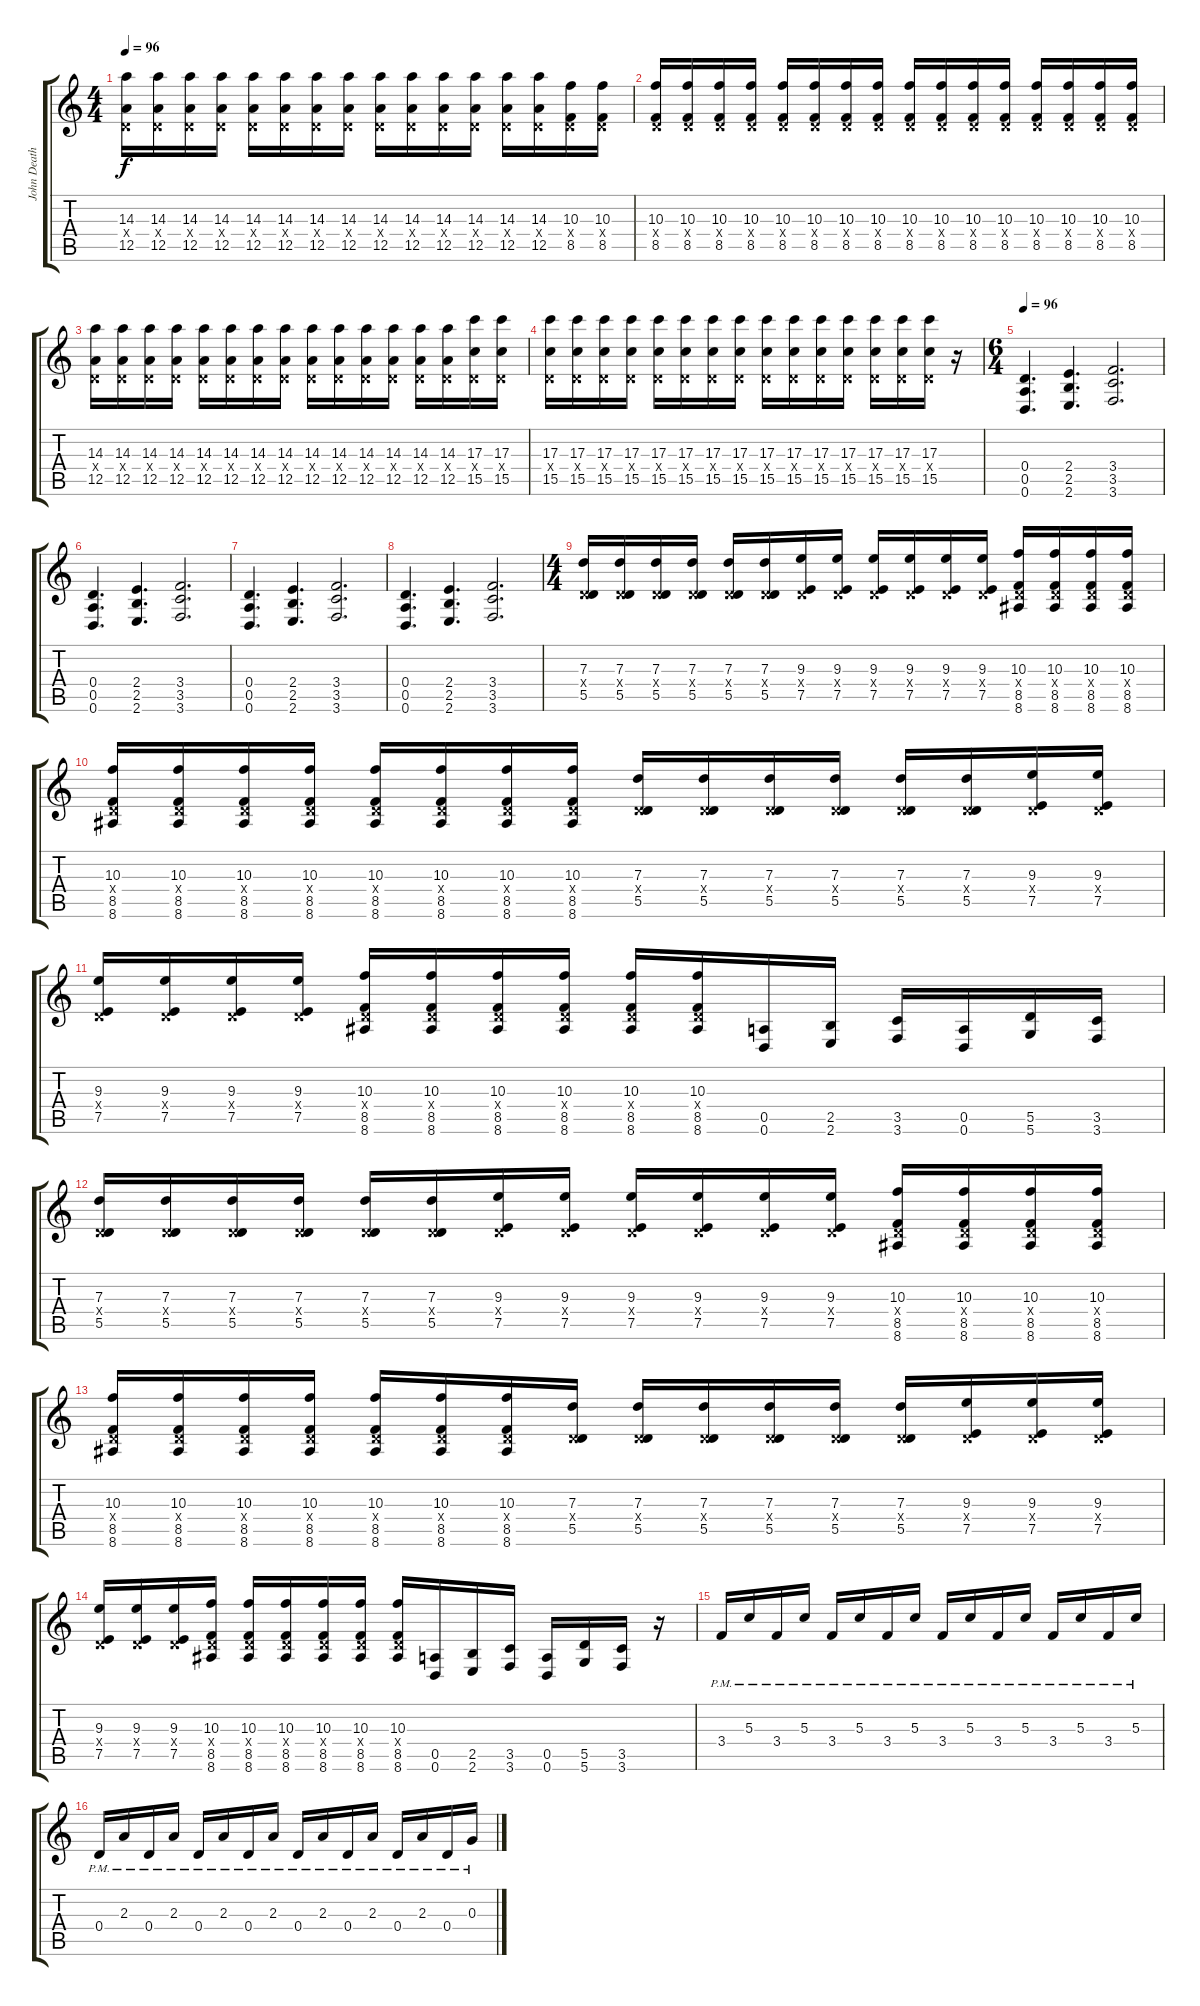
\track ("John Death" "John Death") {instrument overdrivenguitar}
\staff {score tabs}
\tuning (E4 B3 G3 D3 A2 D2) {hide}
\ts (4 4)
\tempo 96
\clef g2
\ks c
(14.3 0.4{x} 12.5).16{dy f} (14.3 0.4{x} 12.5).16 (14.3 0.4{x} 12.5).16 (14.3 0.4{x} 12.5).16 (14.3 0.4{x} 12.5).16 (14.3 0.4{x} 12.5).16 (14.3 0.4{x} 12.5).16 (14.3 0.4{x} 12.5).16 (14.3 0.4{x} 12.5).16 (14.3 0.4{x} 12.5).16 (14.3 0.4{x} 12.5).16 (14.3 0.4{x} 12.5).16 (14.3 0.4{x} 12.5).16 (14.3 0.4{x} 12.5).16 (10.3 0.4{x} 8.5).16 (10.3 0.4{x} 8.5).16 |
(10.3 0.4{x} 8.5).16 (10.3 0.4{x} 8.5).16 (10.3 0.4{x} 8.5).16 (10.3 0.4{x} 8.5).16 (10.3 0.4{x} 8.5).16 (10.3 0.4{x} 8.5).16 (10.3 0.4{x} 8.5).16 (10.3 0.4{x} 8.5).16 (10.3 0.4{x} 8.5).16 (10.3 0.4{x} 8.5).16 (10.3 0.4{x} 8.5).16 (10.3 0.4{x} 8.5).16 (10.3 0.4{x} 8.5).16 (10.3 0.4{x} 8.5).16 (10.3 0.4{x} 8.5).16 (10.3 0.4{x} 8.5).16 |
(14.3 0.4{x} 12.5).16 (14.3 0.4{x} 12.5).16 (14.3 0.4{x} 12.5).16 (14.3 0.4{x} 12.5).16 (14.3 0.4{x} 12.5).16 (14.3 0.4{x} 12.5).16 (14.3 0.4{x} 12.5).16 (14.3 0.4{x} 12.5).16 (14.3 0.4{x} 12.5).16 (14.3 0.4{x} 12.5).16 (14.3 0.4{x} 12.5).16 (14.3 0.4{x} 12.5).16 (14.3 0.4{x} 12.5).16 (14.3 0.4{x} 12.5).16 (17.3 0.4{x} 15.5).16 (17.3 0.4{x} 15.5).16 |
(17.3 0.4{x} 15.5).16 (17.3 0.4{x} 15.5).16 (17.3 0.4{x} 15.5).16 (17.3 0.4{x} 15.5).16 (17.3 0.4{x} 15.5).16 (17.3 0.4{x} 15.5).16 (17.3 0.4{x} 15.5).16 (17.3 0.4{x} 15.5).16 (17.3 0.4{x} 15.5).16 (17.3 0.4{x} 15.5).16 (17.3 0.4{x} 15.5).16 (17.3 0.4{x} 15.5).16 (17.3 0.4{x} 15.5).16 (17.3 0.4{x} 15.5).16 (17.3 0.4{x} 15.5).16 r.16 |
\ts (6 4)
\tempo 96
(0.4 0.5 0.6).4{d} (2.4 2.5 2.6).4{d} (3.4 3.5 3.6).2{d} |
(0.4 0.5 0.6).4{d} (2.4 2.5 2.6).4{d} (3.4 3.5 3.6).2{d} |
(0.4 0.5 0.6).4{d} (2.4 2.5 2.6).4{d} (3.4 3.5 3.6).2{d} |
(0.4 0.5 0.6).4{d} (2.4 2.5 2.6).4{d} (3.4 3.5 3.6).2{d} |
\ts (4 4)
(7.3 0.4{x} 5.5).16 (7.3 0.4{x} 5.5).16 (7.3 0.4{x} 5.5).16 (7.3 0.4{x} 5.5).16 (7.3 0.4{x} 5.5).16 (7.3 0.4{x} 5.5).16 (9.3 0.4{x} 7.5).16 (9.3 0.4{x} 7.5).16 (9.3 0.4{x} 7.5).16 (9.3 0.4{x} 7.5).16 (9.3 0.4{x} 7.5).16 (9.3 0.4{x} 7.5).16 (10.3 0.4{x} 8.5 8.6).16 (10.3 0.4{x} 8.5 8.6).16 (10.3 0.4{x} 8.5 8.6).16 (10.3 0.4{x} 8.5 8.6).16 |
(10.3 0.4{x} 8.5 8.6).16 (10.3 0.4{x} 8.5 8.6).16 (10.3 0.4{x} 8.5 8.6).16 (10.3 0.4{x} 8.5 8.6).16 (10.3 0.4{x} 8.5 8.6).16 (10.3 0.4{x} 8.5 8.6).16 (10.3 0.4{x} 8.5 8.6).16 (10.3 0.4{x} 8.5 8.6).16 (7.3 0.4{x} 5.5).16 (7.3 0.4{x} 5.5).16 (7.3 0.4{x} 5.5).16 (7.3 0.4{x} 5.5).16 (7.3 0.4{x} 5.5).16 (7.3 0.4{x} 5.5).16 (9.3 0.4{x} 7.5).16 (9.3 0.4{x} 7.5).16 |
(9.3 0.4{x} 7.5).16 (9.3 0.4{x} 7.5).16 (9.3 0.4{x} 7.5).16 (9.3 0.4{x} 7.5).16 (10.3 0.4{x} 8.5 8.6).16 (10.3 0.4{x} 8.5 8.6).16 (10.3 0.4{x} 8.5 8.6).16 (10.3 0.4{x} 8.5 8.6).16 (10.3 0.4{x} 8.5 8.6).16 (10.3 0.4{x} 8.5 8.6).16 (0.5 0.6).16 (2.5 2.6).16 (3.5 3.6).16 (0.5 0.6).16 (5.5 5.6).16 (3.5 3.6).16 |
(7.3 0.4{x} 5.5).16 (7.3 0.4{x} 5.5).16 (7.3 0.4{x} 5.5).16 (7.3 0.4{x} 5.5).16 (7.3 0.4{x} 5.5).16 (7.3 0.4{x} 5.5).16 (9.3 0.4{x} 7.5).16 (9.3 0.4{x} 7.5).16 (9.3 0.4{x} 7.5).16 (9.3 0.4{x} 7.5).16 (9.3 0.4{x} 7.5).16 (9.3 0.4{x} 7.5).16 (10.3 0.4{x} 8.5 8.6).16 (10.3 0.4{x} 8.5 8.6).16 (10.3 0.4{x} 8.5 8.6).16 (10.3 0.4{x} 8.5 8.6).16 |
(10.3 0.4{x} 8.5 8.6).16 (10.3 0.4{x} 8.5 8.6).16 (10.3 0.4{x} 8.5 8.6).16 (10.3 0.4{x} 8.5 8.6).16 (10.3 0.4{x} 8.5 8.6).16 (10.3 0.4{x} 8.5 8.6).16 (10.3 0.4{x} 8.5 8.6).16 (7.3 0.4{x} 5.5).16 (7.3 0.4{x} 5.5).16 (7.3 0.4{x} 5.5).16 (7.3 0.4{x} 5.5).16 (7.3 0.4{x} 5.5).16 (7.3 0.4{x} 5.5).16 (9.3 0.4{x} 7.5).16 (9.3 0.4{x} 7.5).16 (9.3 0.4{x} 7.5).16 |
(9.3 0.4{x} 7.5).16 (9.3 0.4{x} 7.5).16 (9.3 0.4{x} 7.5).16 (10.3 0.4{x} 8.5 8.6).16 (10.3 0.4{x} 8.5 8.6).16 (10.3 0.4{x} 8.5 8.6).16 (10.3 0.4{x} 8.5 8.6).16 (10.3 0.4{x} 8.5 8.6).16 (10.3 0.4{x} 8.5 8.6).16 (0.5 0.6).16 (2.5 2.6).16 (3.5 3.6).16 (0.5 0.6).16 (5.5 5.6).16 (3.5 3.6).16 r.16 |
3.4{pm}.16 5.3{pm}.16 3.4{pm}.16 5.3{pm}.16 3.4{pm}.16 5.3{pm}.16 3.4{pm}.16 5.3{pm}.16 3.4{pm}.16 5.3{pm}.16 3.4{pm}.16 5.3{pm}.16 3.4{pm}.16 5.3{pm}.16 3.4{pm}.16 5.3{pm}.16 |
0.4{pm}.16 2.3{pm}.16 0.4{pm}.16 2.3{pm}.16 0.4{pm}.16 2.3{pm}.16 0.4{pm}.16 2.3{pm}.16 0.4{pm}.16 2.3{pm}.16 0.4{pm}.16 2.3{pm}.16 0.4{pm}.16 2.3{pm}.16 0.4{pm}.16 0.3{pm}.16
